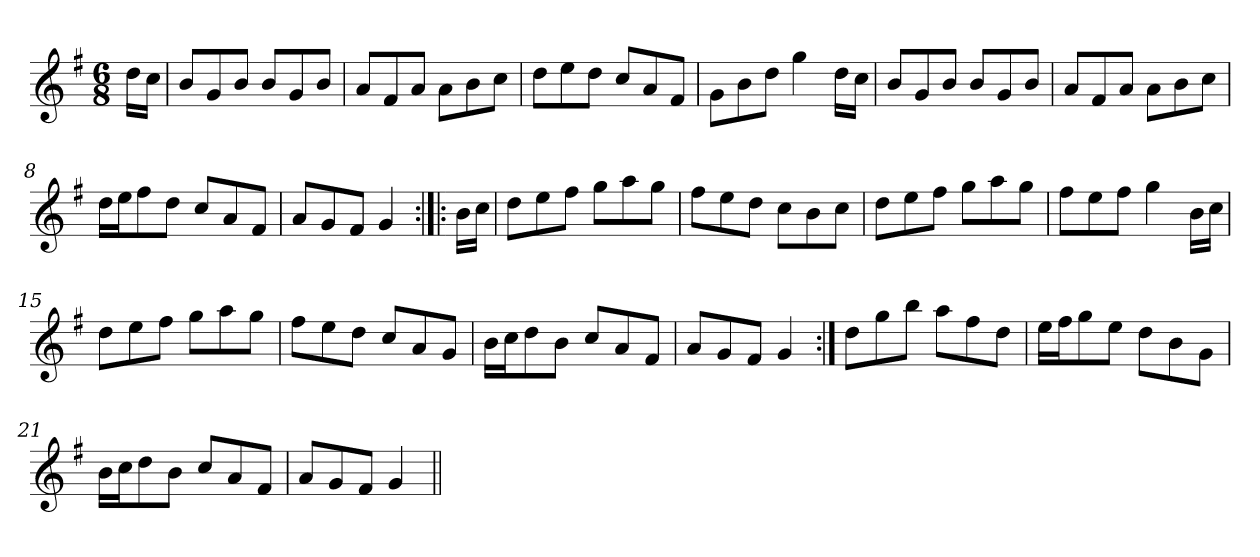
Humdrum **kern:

**kern
*part1
*staff1
*clefG2
*k[f#]
*G:
*M6/8
=1
16dd\LL
16cc\JJ
=2
8b/L
8g/
8b/J
8b/L
8g/
8b/J
=3
8a/L
8f#/
8a/J
8a\L
8b\
8cc\J
=4
8dd\L
8ee\
8dd\J
8cc/L
8a/
8f#/J
=5
8g\L
8b\
8dd\J
4gg\
16dd\LL
16cc\JJ
=6
8b/L
8g/
8b/J
8b/L
8g/
8b/J
=7
8a/L
8f#/
8a/J
8a\L
8b\
8cc\J
=8
16dd\LL
16ee\J
8ff#\
8dd\J
8cc/L
8a/
8f#/J
!!LO:LB:g=z
=9
8a/L
8g/
8f#/J
4g/
=10:|!|:
16b\LL
16cc\JJ
=11
8dd\L
8ee\
8ff#\J
8gg\L
8aa\
8gg\J
=12
8ff#\L
8ee\
8dd\J
8cc\L
8b\
8cc\J
=13
8dd\L
8ee\
8ff#\J
8gg\L
8aa\
8gg\J
=14
8ff#\L
8ee\
8ff#\J
4gg\
16b\LL
16cc\JJ
=15
8dd\L
8ee\
8ff#\J
8gg\L
8aa\
8gg\J
=16
8ff#\L
8ee\
8dd\J
8cc/L
8a/
8g/J
!!LO:LB:g=z
=17
16b\LL
16cc\J
8dd\
8b\J
8cc/L
8a/
8f#/J
=18
8a/L
8g/
8f#/J
4g/
=19:|!
8dd\L
8gg\
8bb\J
8aa\L
8ff#\
8dd\J
=20
16ee\LL
16ff#\J
8gg\
8ee\J
8dd\L
8b\
8g\J
=21
16b\LL
16cc\J
8dd\
8b\J
8cc/L
8a/
8f#/J
=22
8a/L
8g/
8f#/J
4g/
=||
*-
